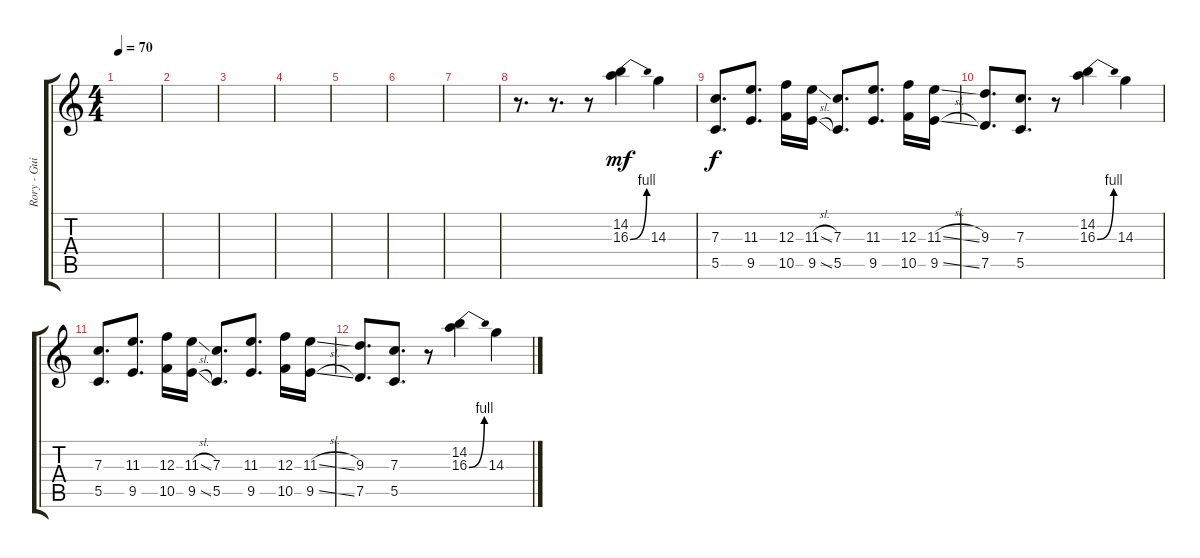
\track ("Rory - Guitar 2" "Rory - Gui") {instrument overdrivenguitar}
\staff {score tabs}
\tuning (D4 A3 F3 C3 G2 C2) {hide}
\ts (4 4)
\tempo 70
\clef g2
\ks c
|
|
|
|
|
|
|
r.8{d} r.8{d} r.8 (14.2 16.3{be (bend 0 0 60 4)}).4{dy mf} 14.3.4 |
(7.3 5.5).8{d dy f} (11.3 9.5).8{d} (12.3 10.5).16 (11.3{sl} 9.5{sl}).16 (7.3 5.5).8{d} (11.3 9.5).8{d} (12.3 10.5).16 (11.3{sl} 9.5{sl}).16 |
(9.3 7.5).8{d} (7.3 5.5).8{d} r.8 (14.2 16.3{be (bend 0 0 60 4)}).4 14.3.4 |
(7.3 5.5).8{d} (11.3 9.5).8{d} (12.3 10.5).16 (11.3{sl} 9.5{sl}).16 (7.3 5.5).8{d} (11.3 9.5).8{d} (12.3 10.5).16 (11.3{sl} 9.5{sl}).16 |
(9.3 7.5).8{d} (7.3 5.5).8{d} r.8 (14.2 16.3{be (bend 0 0 60 4)}).4 14.3.4
